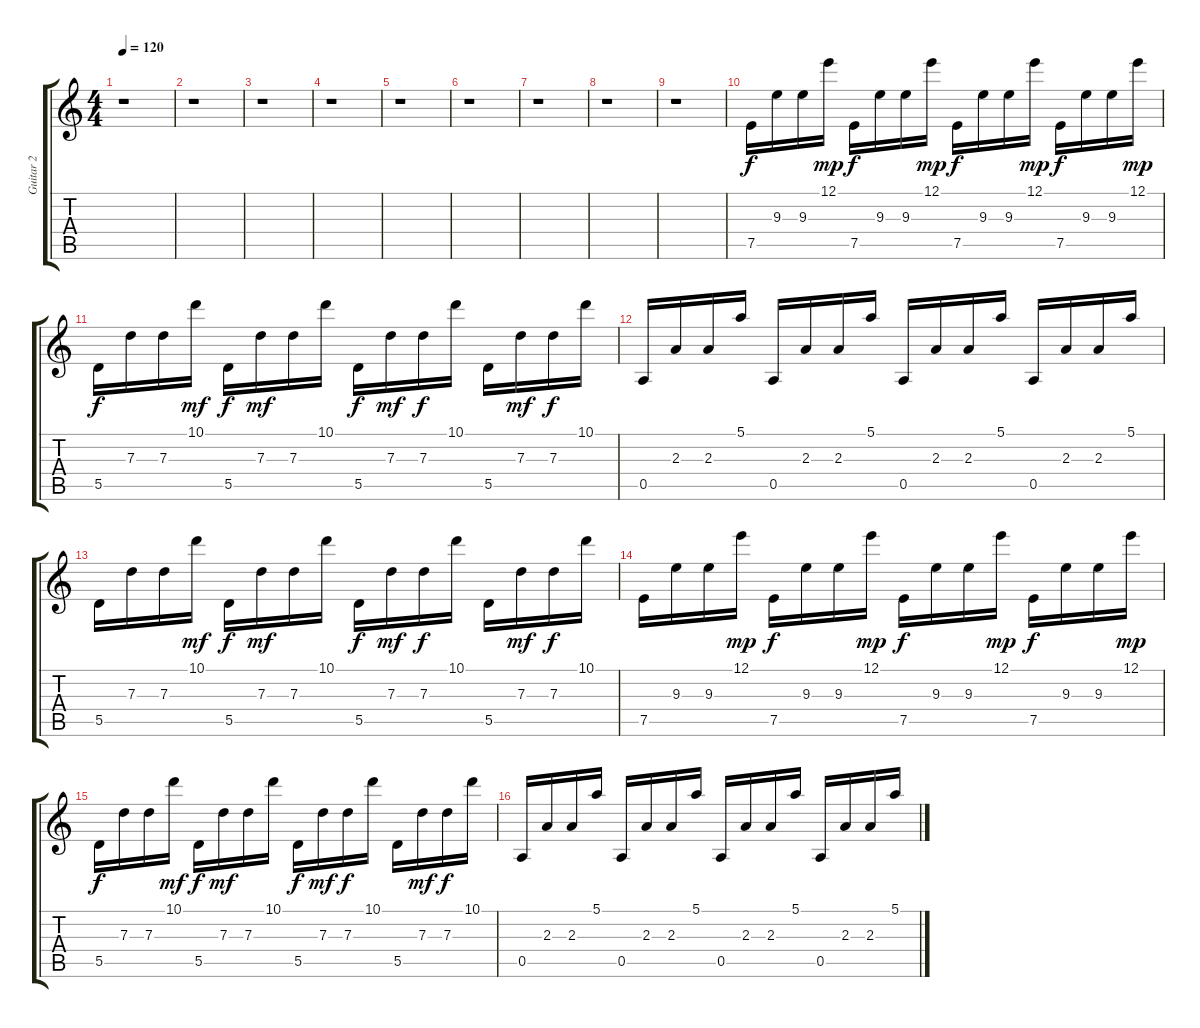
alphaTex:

\track ("Guitar 2" "Guitar 2") {instrument electricguitarmuted}
\staff {score tabs}
\tuning (E4 B3 G3 D3 A2 E2) {hide}
\ts (4 4)
\tempo 120
\clef g2
\ks c
r.1{dy f} |
r.1 |
r.1 |
r.1 |
r.1 |
r.1 |
r.1 |
r.1 |
r.1 |
7.5.16 9.3.16 9.3.16 12.1.16{dy mp} 7.5.16{dy f} 9.3.16 9.3.16 12.1.16{dy mp} 7.5.16{dy f} 9.3.16 9.3.16 12.1.16{dy mp} 7.5.16{dy f} 9.3.16 9.3.16 12.1.16{dy mp} |
5.5.16{dy f} 7.3.16 7.3.16 10.1.16{dy mf} 5.5.16{dy f} 7.3.16{dy mf} 7.3.16 10.1.16 5.5.16{dy f} 7.3.16{dy mf} 7.3.16{dy f} 10.1.16 5.5.16 7.3.16{dy mf} 7.3.16{dy f} 10.1.16 |
0.5.16 2.3.16 2.3.16 5.1.16 0.5.16 2.3.16 2.3.16 5.1.16 0.5.16 2.3.16 2.3.16 5.1.16 0.5.16 2.3.16 2.3.16 5.1.16 |
5.5.16 7.3.16 7.3.16 10.1.16{dy mf} 5.5.16{dy f} 7.3.16{dy mf} 7.3.16 10.1.16 5.5.16{dy f} 7.3.16{dy mf} 7.3.16{dy f} 10.1.16 5.5.16 7.3.16{dy mf} 7.3.16{dy f} 10.1.16 |
7.5.16 9.3.16 9.3.16 12.1.16{dy mp} 7.5.16{dy f} 9.3.16 9.3.16 12.1.16{dy mp} 7.5.16{dy f} 9.3.16 9.3.16 12.1.16{dy mp} 7.5.16{dy f} 9.3.16 9.3.16 12.1.16{dy mp} |
5.5.16{dy f} 7.3.16 7.3.16 10.1.16{dy mf} 5.5.16{dy f} 7.3.16{dy mf} 7.3.16 10.1.16 5.5.16{dy f} 7.3.16{dy mf} 7.3.16{dy f} 10.1.16 5.5.16 7.3.16{dy mf} 7.3.16{dy f} 10.1.16 |
0.5.16 2.3.16 2.3.16 5.1.16 0.5.16 2.3.16 2.3.16 5.1.16 0.5.16 2.3.16 2.3.16 5.1.16 0.5.16 2.3.16 2.3.16 5.1.16
